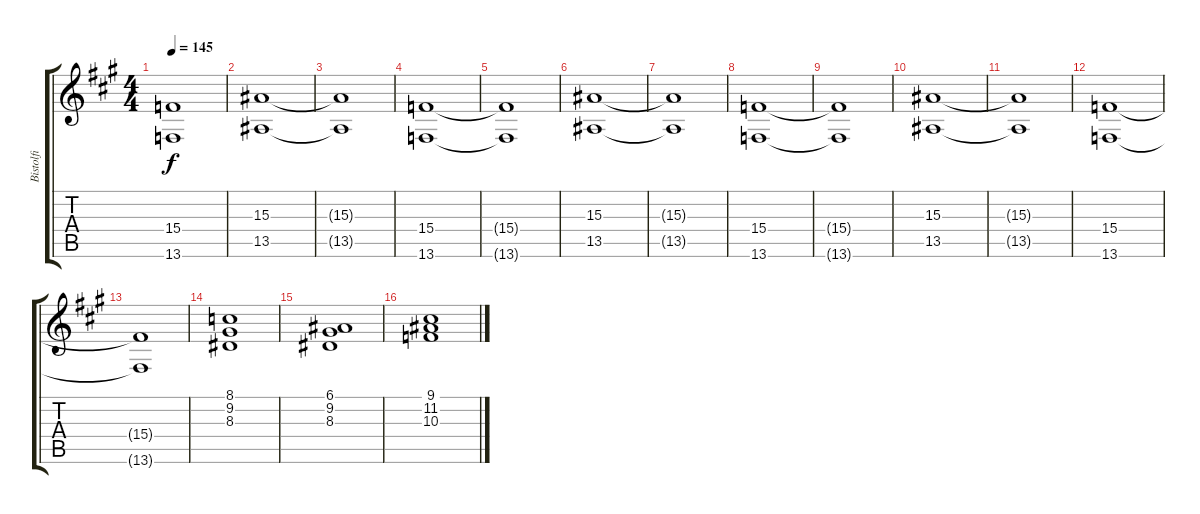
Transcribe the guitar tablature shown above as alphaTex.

\track ("Bistolfi" "Bistolfi") {instrument stringensemble1}
\staff {score tabs}
\tuning (E4 B3 G3 D3 A2 E2) {hide}
\ts (4 4)
\tempo 145
\clef g2
\ks f#minor
(15.4{t} 13.6{t}).1{dy f} |
(15.3 13.5).1 |
(15.3{t} 13.5{t}).1 |
(15.4 13.6).1 |
(15.4{t} 13.6{t}).1 |
(15.3 13.5).1 |
(15.3{t} 13.5{t}).1 |
(15.4 13.6).1 |
(15.4{t} 13.6{t}).1 |
(15.3 13.5).1 |
(15.3{t} 13.5{t}).1 |
(15.4 13.6).1 |
(15.4{t} 13.6{t}).1 |
(8.1 9.2 8.3).1{volume 9} |
(6.1 9.2 8.3).1 |
(9.1 11.2 10.3).1
